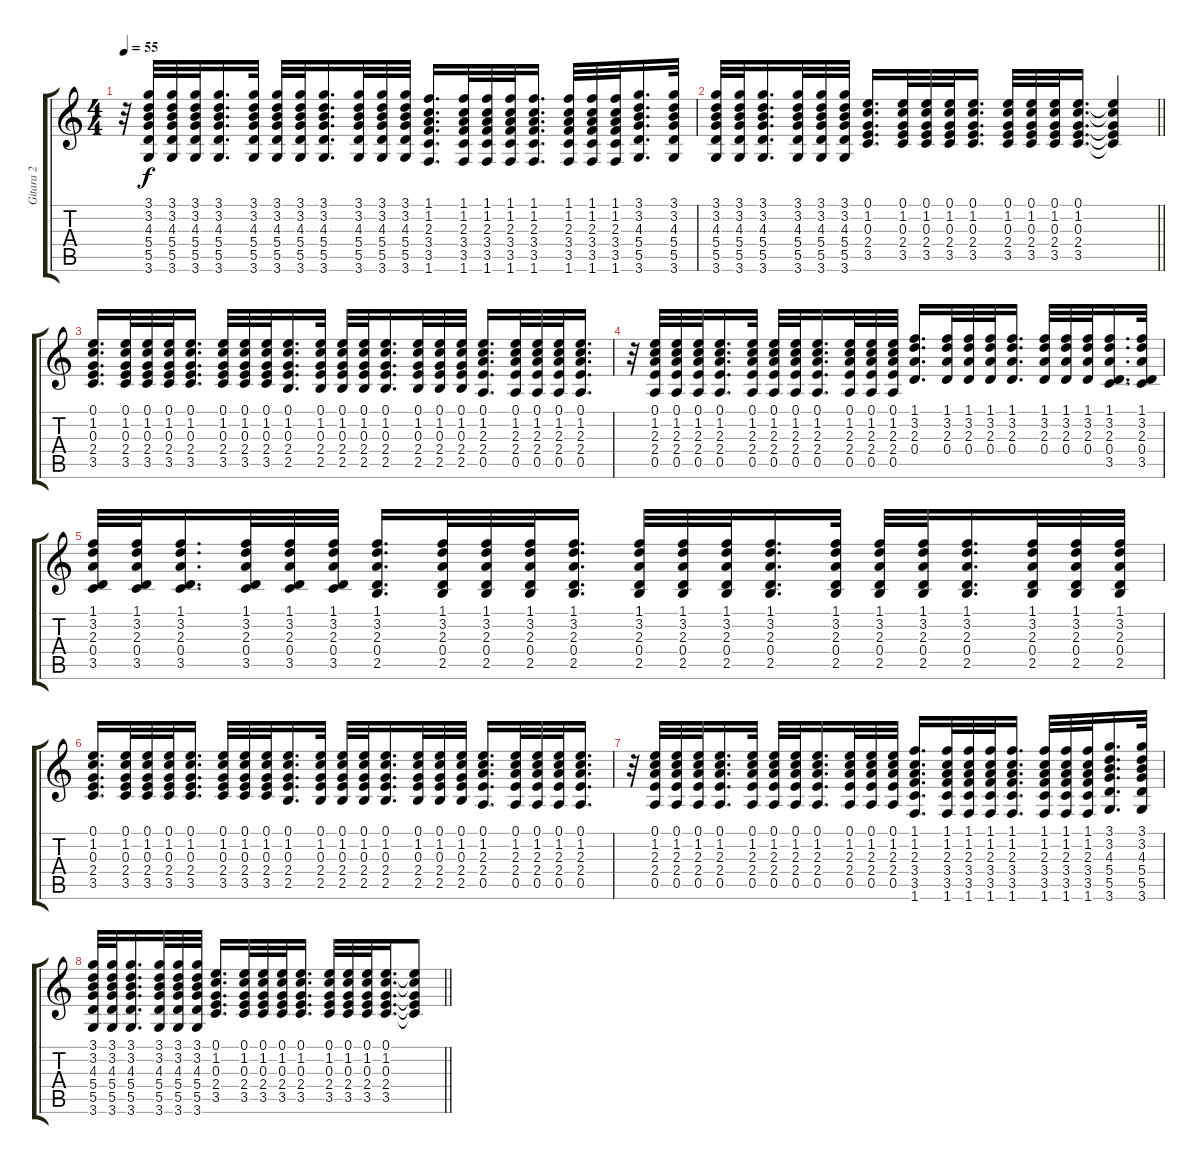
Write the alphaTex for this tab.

\track ("Gitara 2" "Gitara 2") {instrument acousticguitarnylon}
\staff {score tabs}
\tuning (E4 B3 G3 D3 A2 E2) {hide}
\ts (4 4)
\tempo 55
\clef g2
\ks c
r.32{dy f} (3.1 3.2 4.3 5.4 5.5 3.6).32 (3.1 3.2 4.3 5.4 5.5 3.6).32 (3.1 3.2 4.3 5.4 5.5 3.6).32 (3.1 3.2 4.3 5.4 5.5 3.6).16{d} (3.1 3.2 4.3 5.4 5.5 3.6).32 (3.1 3.2 4.3 5.4 5.5 3.6).32 (3.1 3.2 4.3 5.4 5.5 3.6).32 (3.1 3.2 4.3 5.4 5.5 3.6).16{d} (3.1 3.2 4.3 5.4 5.5 3.6).32 (3.1 3.2 4.3 5.4 5.5 3.6).32 (3.1 3.2 4.3 5.4 5.5 3.6).32 (1.1 1.2 2.3 3.4 3.5 1.6).16{d} (1.1 1.2 2.3 3.4 3.5 1.6).32 (1.1 1.2 2.3 3.4 3.5 1.6).32 (1.1 1.2 2.3 3.4 3.5 1.6).32 (1.1 1.2 2.3 3.4 3.5 1.6).16{d} (1.1 1.2 2.3 3.4 3.5 1.6).32 (1.1 1.2 2.3 3.4 3.5 1.6).32 (1.1 1.2 2.3 3.4 3.5 1.6).32 (3.1 3.2 4.3 5.4 5.5 3.6).16{d} (3.1 3.2 4.3 5.4 5.5 3.6).32 |
\barLineRight lightlight
(3.1 3.2 4.3 5.4 5.5 3.6).32 (3.1 3.2 4.3 5.4 5.5 3.6).32 (3.1 3.2 4.3 5.4 5.5 3.6).16{d} (3.1 3.2 4.3 5.4 5.5 3.6).32 (3.1 3.2 4.3 5.4 5.5 3.6).32 (3.1 3.2 4.3 5.4 5.5 3.6).32 (0.1 1.2 0.3 2.4 3.5).16{d} (0.1 1.2 0.3 2.4 3.5).32 (0.1 1.2 0.3 2.4 3.5).32 (0.1 1.2 0.3 2.4 3.5).32 (0.1 1.2 0.3 2.4 3.5).16{d} (0.1 1.2 0.3 2.4 3.5).32 (0.1 1.2 0.3 2.4 3.5).32 (0.1 1.2 0.3 2.4 3.5).32 (0.1 1.2 0.3 2.4 3.5).16{d} (0.1{t} 1.2{t} 0.3{t} 2.4{t} 3.5{t}).4 |
\section ("" "")
(0.1 1.2 0.3 2.4 3.5).16{d} (0.1 1.2 0.3 2.4 3.5).32 (0.1 1.2 0.3 2.4 3.5).32 (0.1 1.2 0.3 2.4 3.5).32 (0.1 1.2 0.3 2.4 3.5).16{d} (0.1 1.2 0.3 2.4 3.5).32 (0.1 1.2 0.3 2.4 3.5).32 (0.1 1.2 0.3 2.4 3.5).32 (0.1 1.2 0.3 2.4 2.5).16{d} (0.1 1.2 0.3 2.4 2.5).32 (0.1 1.2 0.3 2.4 2.5).32 (0.1 1.2 0.3 2.4 2.5).32 (0.1 1.2 0.3 2.4 2.5).16{d} (0.1 1.2 0.3 2.4 2.5).32 (0.1 1.2 0.3 2.4 2.5).32 (0.1 1.2 0.3 2.4 2.5).32 (0.1 1.2 2.3 2.4 0.5).16{d} (0.1 1.2 2.3 2.4 0.5).32 (0.1 1.2 2.3 2.4 0.5).32 (0.1 1.2 2.3 2.4 0.5).32 (0.1 1.2 2.3 2.4 0.5).16{d} |
r.32 (0.1 1.2 2.3 2.4 0.5).32 (0.1 1.2 2.3 2.4 0.5).32 (0.1 1.2 2.3 2.4 0.5).32 (0.1 1.2 2.3 2.4 0.5).16{d} (0.1 1.2 2.3 2.4 0.5).32 (0.1 1.2 2.3 2.4 0.5).32 (0.1 1.2 2.3 2.4 0.5).32 (0.1 1.2 2.3 2.4 0.5).16{d} (0.1 1.2 2.3 2.4 0.5).32 (0.1 1.2 2.3 2.4 0.5).32 (0.1 1.2 2.3 2.4 0.5).32 (1.1 3.2 2.3 0.4).16{d} (1.1 3.2 2.3 0.4).32 (1.1 3.2 2.3 0.4).32 (1.1 3.2 2.3 0.4).32 (1.1 3.2 2.3 0.4).16{d} (1.1 3.2 2.3 0.4).32 (1.1 3.2 2.3 0.4).32 (1.1 3.2 2.3 0.4).32 (1.1 3.2 2.3 0.4 3.5).16{d} (1.1 3.2 2.3 0.4 3.5).32 |
(1.1 3.2 2.3 0.4 3.5).32 (1.1 3.2 2.3 0.4 3.5).32 (1.1 3.2 2.3 0.4 3.5).16{d} (1.1 3.2 2.3 0.4 3.5).32 (1.1 3.2 2.3 0.4 3.5).32 (1.1 3.2 2.3 0.4 3.5).32 (1.1 3.2 2.3 0.4 2.5).16{d} (1.1 3.2 2.3 0.4 2.5).32 (1.1 3.2 2.3 0.4 2.5).32 (1.1 3.2 2.3 0.4 2.5).32 (1.1 3.2 2.3 0.4 2.5).16{d} (1.1 3.2 2.3 0.4 2.5).32 (1.1 3.2 2.3 0.4 2.5).32 (1.1 3.2 2.3 0.4 2.5).32 (1.1 3.2 2.3 0.4 2.5).16{d} (1.1 3.2 2.3 0.4 2.5).32 (1.1 3.2 2.3 0.4 2.5).32 (1.1 3.2 2.3 0.4 2.5).32 (1.1 3.2 2.3 0.4 2.5).16{d} (1.1 3.2 2.3 0.4 2.5).32 (1.1 3.2 2.3 0.4 2.5).32 (1.1 3.2 2.3 0.4 2.5).32 |
(0.1 1.2 0.3 2.4 3.5).16{d} (0.1 1.2 0.3 2.4 3.5).32 (0.1 1.2 0.3 2.4 3.5).32 (0.1 1.2 0.3 2.4 3.5).32 (0.1 1.2 0.3 2.4 3.5).16{d} (0.1 1.2 0.3 2.4 3.5).32 (0.1 1.2 0.3 2.4 3.5).32 (0.1 1.2 0.3 2.4 3.5).32 (0.1 1.2 0.3 2.4 2.5).16{d} (0.1 1.2 0.3 2.4 2.5).32 (0.1 1.2 0.3 2.4 2.5).32 (0.1 1.2 0.3 2.4 2.5).32 (0.1 1.2 0.3 2.4 2.5).16{d} (0.1 1.2 0.3 2.4 2.5).32 (0.1 1.2 0.3 2.4 2.5).32 (0.1 1.2 0.3 2.4 2.5).32 (0.1 1.2 2.3 2.4 0.5).16{d} (0.1 1.2 2.3 2.4 0.5).32 (0.1 1.2 2.3 2.4 0.5).32 (0.1 1.2 2.3 2.4 0.5).32 (0.1 1.2 2.3 2.4 0.5).16{d} |
r.32 (0.1 1.2 2.3 2.4 0.5).32 (0.1 1.2 2.3 2.4 0.5).32 (0.1 1.2 2.3 2.4 0.5).32 (0.1 1.2 2.3 2.4 0.5).16{d} (0.1 1.2 2.3 2.4 0.5).32 (0.1 1.2 2.3 2.4 0.5).32 (0.1 1.2 2.3 2.4 0.5).32 (0.1 1.2 2.3 2.4 0.5).16{d} (0.1 1.2 2.3 2.4 0.5).32 (0.1 1.2 2.3 2.4 0.5).32 (0.1 1.2 2.3 2.4 0.5).32 (1.1 1.2 2.3 3.4 3.5 1.6).16{d} (1.1 1.2 2.3 3.4 3.5 1.6).32 (1.1 1.2 2.3 3.4 3.5 1.6).32 (1.1 1.2 2.3 3.4 3.5 1.6).32 (1.1 1.2 2.3 3.4 3.5 1.6).16{d} (1.1 1.2 2.3 3.4 3.5 1.6).32 (1.1 1.2 2.3 3.4 3.5 1.6).32 (1.1 1.2 2.3 3.4 3.5 1.6).32 (3.1 3.2 4.3 5.4 5.5 3.6).16{d} (3.1 3.2 4.3 5.4 5.5 3.6).32 |
\barLineRight lightlight
(3.1 3.2 4.3 5.4 5.5 3.6).32 (3.1 3.2 4.3 5.4 5.5 3.6).32 (3.1 3.2 4.3 5.4 5.5 3.6).16{d} (3.1 3.2 4.3 5.4 5.5 3.6).32 (3.1 3.2 4.3 5.4 5.5 3.6).32 (3.1 3.2 4.3 5.4 5.5 3.6).32 (0.1 1.2 0.3 2.4 3.5).16{d} (0.1 1.2 0.3 2.4 3.5).32 (0.1 1.2 0.3 2.4 3.5).32 (0.1 1.2 0.3 2.4 3.5).32 (0.1 1.2 0.3 2.4 3.5).16{d} (0.1 1.2 0.3 2.4 3.5).32 (0.1 1.2 0.3 2.4 3.5).32 (0.1 1.2 0.3 2.4 3.5).32 (0.1 1.2 0.3 2.4 3.5).16{d} (0.1{t} 1.2{t} 0.3{t} 2.4{t} 3.5{t}).8
